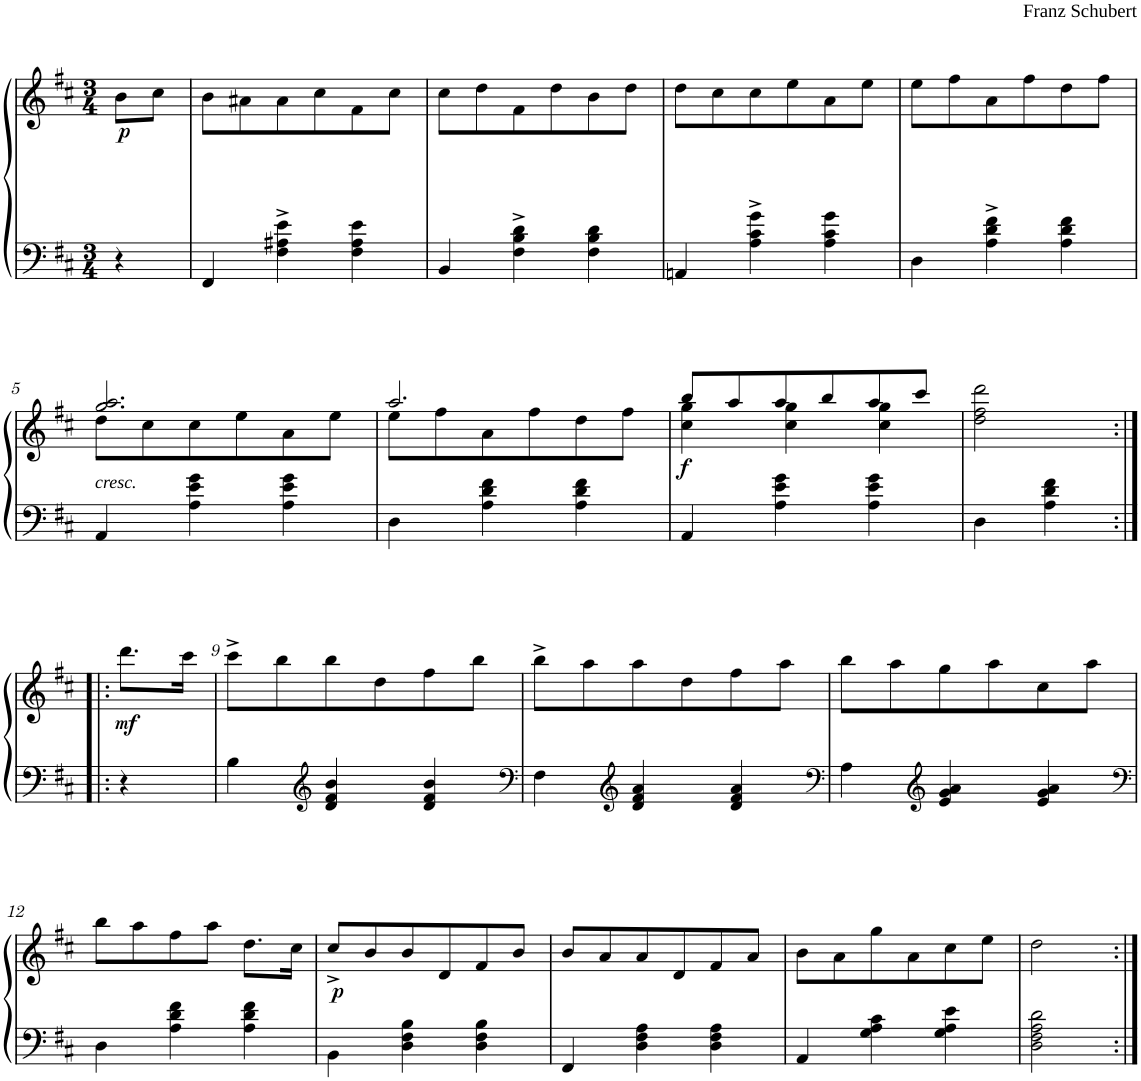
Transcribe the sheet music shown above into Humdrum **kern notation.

**kern	**kern	**dynam
*part1	*part1	*part1
*staff2	*staff1	*staff1/2
*I"Instrument 1	*	*
*clefF4	*clefG2	*
*k[f#c#]	*k[f#c#]	*
*D:	*D:	*
*M3/4	*M3/4	*
=	=	=
!	!	!LO:DY:a=2
4r	8b\L	p
.	8cc#\J	.
=1	=1	=1
4FF#/	8b\L	.
.	8a#X\	.
4F#\^ 4A#X\^ 4e\^	8a#\	.
.	8cc#\	.
4F#\ 4A#\ 4e\	8f#\	.
.	8cc#\J	.
=2	=2	=2
4BB/	8cc#\L	.
.	8dd\	.
4F#\^ 4B\^ 4d\^	8f#\	.
.	8dd\	.
4F#\ 4B\ 4d\	8b\	.
.	8dd\J	.
=3	=3	=3
4AAn/	8dd\L	.
.	8cc#\	.
4A\^ 4c#\^ 4g\^	8cc#\	.
.	8ee\	.
4A\ 4c#\ 4g\	8a\	.
.	8ee\J	.
=4	=4	=4
4D\	8ee\L	.
.	8ff#\	.
4A\^ 4d\^ 4f#\^	8a\	.
.	8ff#\	.
4A\ 4d\ 4f#\	8dd\	.
.	8ff#\J	.
!!LO:LB:g=z
=5	=5	=5
*	*^	*
!	!LO:TX:b:i:t=cresc.	!	!
4AA/	2.gg/ 2.aa/	8dd\L	.
.	.	8cc#\	.
4A\ 4e\ 4g\	.	8cc#\	.
.	.	8ee\	.
4A\ 4e\ 4g\	.	8a\	.
.	.	8ee\J	.
=6	=6	=6	=6
4D\	2.aa/	8ee\L	.
.	.	8ff#\	.
4A\ 4d\ 4f#\	.	8a\	.
.	.	8ff#\	.
4A\ 4d\ 4f#\	.	8dd\	.
.	.	8ff#\J	.
=7	=7	=7	=7
!	!	!	!LO:DY:b
4AA/	8bb/L	4cc#\ 4gg\	f
.	8aa/	.	.
4A\ 4e\ 4g\	8aa/	4cc#\ 4gg\	.
.	8bb/	.	.
4A\ 4e\ 4g\	8aa/	4cc#\ 4gg\	.
.	8ccc#/J	.	.
*	*v	*v	*
=8	=8	=8
4D\	2dd\ 2ff#\ 2ddd\	.
4A\ 4d\ 4f#\	.	.
!!LO:LB:g=z
=8X1:|!|:	=8X1:|!|:	=8X1:|!|:
!	!	!LO:DY:b
4r	8.ddd\L	mf
.	16ccc#\Jk	.
=9	=9	=9
4B\	8ccc#^\L	.
.	8bb\	.
*clefG2	*	*
4d/ 4f#/ 4b/	8bb\	.
.	8dd\	.
4d/ 4f#/ 4b/	8ff#\	.
.	8bb\J	.
=10	=10	=10
*clefF4	*	*
4F#\	8bb^\L	.
.	8aa\	.
*clefG2	*	*
4d/ 4f#/ 4a/	8aa\	.
.	8dd\	.
4d/ 4f#/ 4a/	8ff#\	.
.	8aa\J	.
=11	=11	=11
*clefF4	*	*
4A\	8bb\L	.
.	8aa\	.
*clefG2	*	*
4e/ 4g/ 4a/	8gg\	.
.	8aa\	.
4e/ 4g/ 4a/	8cc#\	.
.	8aa\J	.
!!LO:LB:g=z
=12	=12	=12
*clefF4	*	*
4D\	8bb\L	.
.	8aa\	.
4A\ 4d\ 4f#\	8ff#\	.
.	8aa\J	.
4A\ 4d\ 4f#\	8.dd\L	.
.	16cc#\Jk	.
=13	=13	=13
!	!	!LO:DY:b
4BB\	8cc#^/L	p
.	8b/	.
4D\ 4F#\ 4B\	8b/	.
.	8d/	.
4D\ 4F#\ 4B\	8f#/	.
.	8b/J	.
=14	=14	=14
4FF#/	8b/L	.
.	8a/	.
4D\ 4F#\ 4A\	8a/	.
.	8d/	.
4D\ 4F#\ 4A\	8f#/	.
.	8a/J	.
=15	=15	=15
4AA/	8b\L	.
.	8a\	.
4G\ 4A\ 4c#\	8gg\	.
.	8a\	.
4G\ 4A\ 4e\	8cc#\	.
.	8ee\J	.
=16	=16	=16
2D\ 2F#\ 2A\ 2d\	2dd\	.
=:|!	=:|!	=:|!
*-	*-	*-
